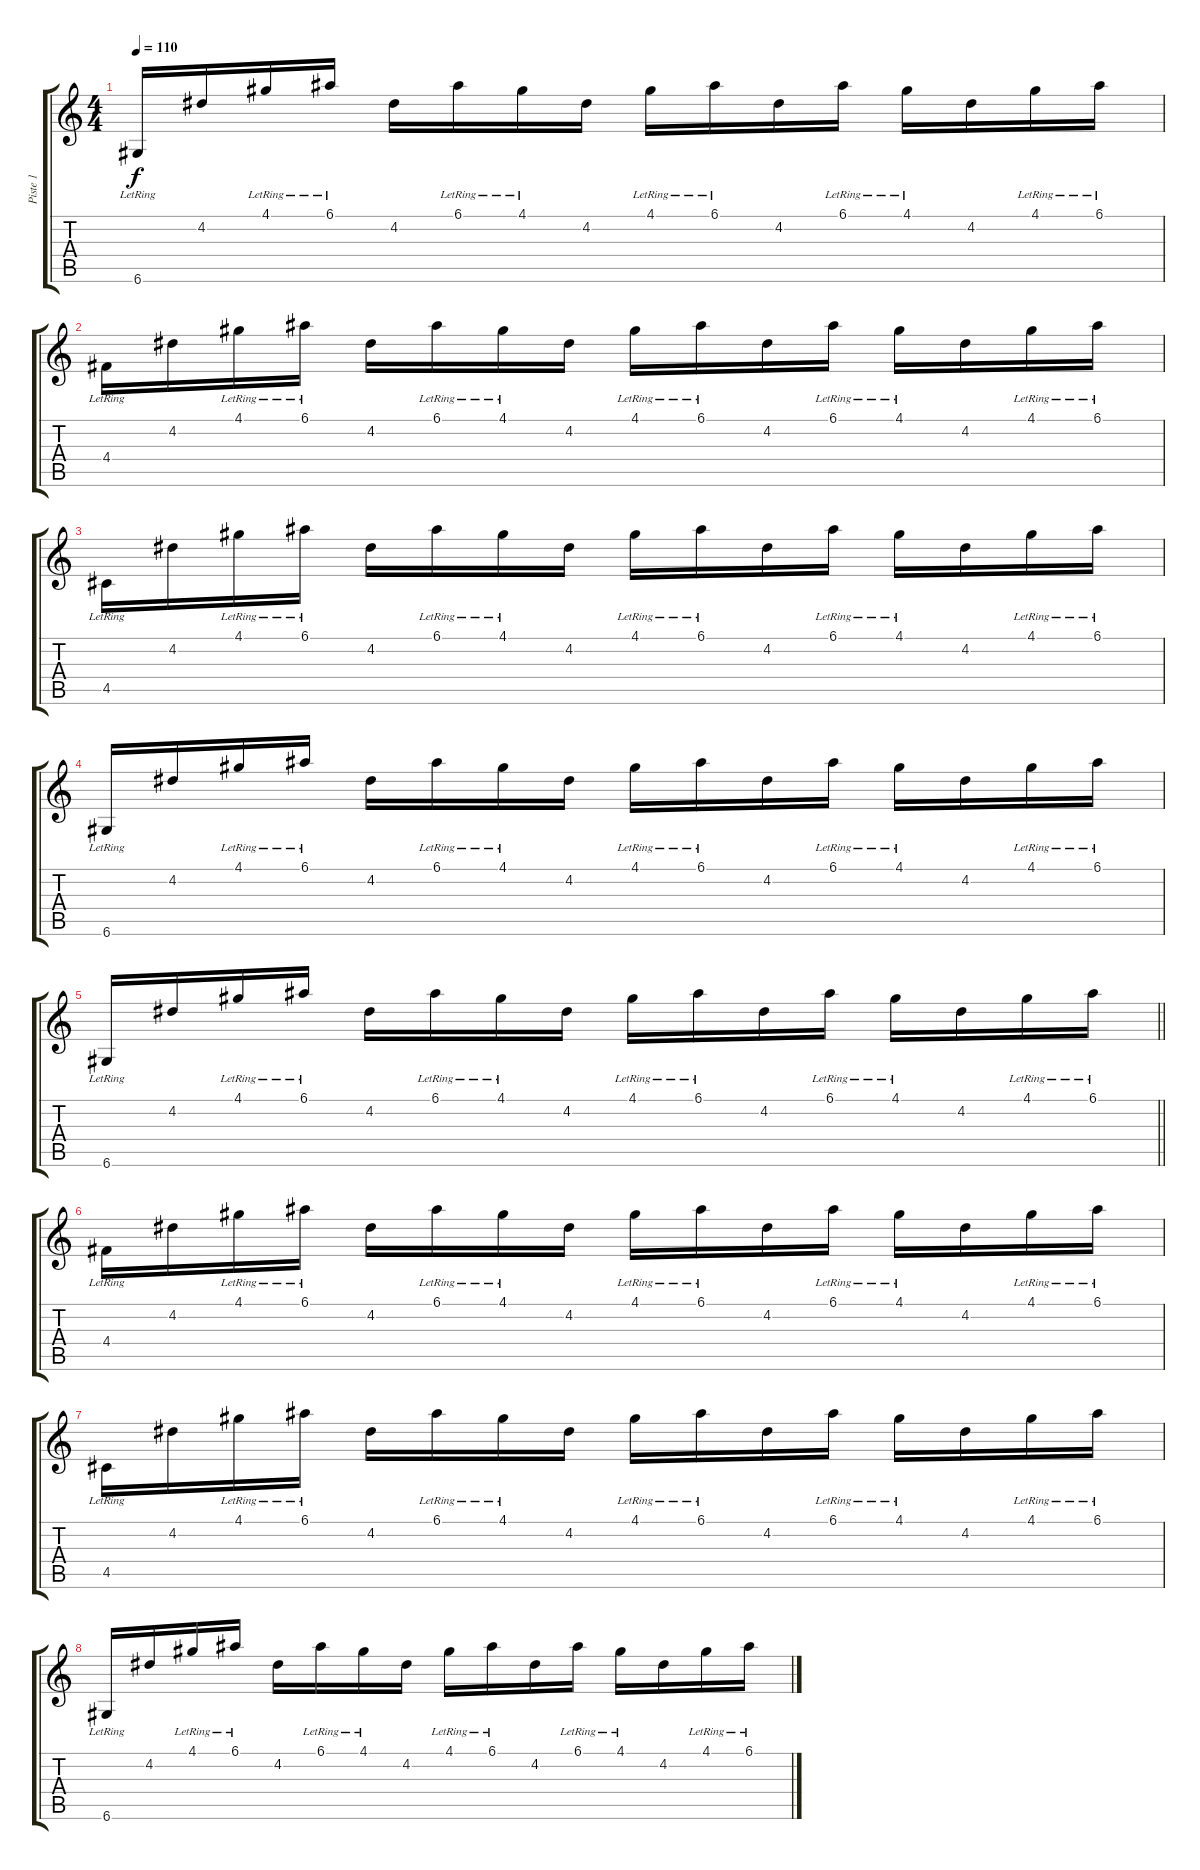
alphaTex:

\track ("Piste 1" "Piste 1") {instrument overdrivenguitar}
\staff {score tabs}
\tuning (E4 B3 G3 D3 A2 D2) {hide}
\ts (4 4)
\tempo 110
\clef g2
\ks c
6.6{lr}.16{dy f} 4.2.16 4.1{lr}.16 6.1{lr}.16 4.2.16 6.1{lr}.16 4.1{lr}.16 4.2.16 4.1{lr}.16 6.1{lr}.16 4.2.16 6.1{lr}.16 4.1{lr}.16 4.2.16 4.1{lr}.16 6.1{lr}.16 |
4.4{lr}.16 4.2.16 4.1{lr}.16 6.1{lr}.16 4.2.16 6.1{lr}.16 4.1{lr}.16 4.2.16 4.1{lr}.16 6.1{lr}.16 4.2.16 6.1{lr}.16 4.1{lr}.16 4.2.16 4.1{lr}.16 6.1{lr}.16 |
4.5{lr}.16 4.2.16 4.1{lr}.16 6.1{lr}.16 4.2.16 6.1{lr}.16 4.1{lr}.16 4.2.16 4.1{lr}.16 6.1{lr}.16 4.2.16 6.1{lr}.16 4.1{lr}.16 4.2.16 4.1{lr}.16 6.1{lr}.16 |
6.6{lr}.16 4.2.16 4.1{lr}.16 6.1{lr}.16 4.2.16 6.1{lr}.16 4.1{lr}.16 4.2.16 4.1{lr}.16 6.1{lr}.16 4.2.16 6.1{lr}.16 4.1{lr}.16 4.2.16 4.1{lr}.16 6.1{lr}.16 |
\barLineRight lightlight
6.6{lr}.16 4.2.16 4.1{lr}.16 6.1{lr}.16 4.2.16 6.1{lr}.16 4.1{lr}.16 4.2.16 4.1{lr}.16 6.1{lr}.16 4.2.16 6.1{lr}.16 4.1{lr}.16 4.2.16 4.1{lr}.16 6.1{lr}.16 |
4.4{lr}.16 4.2.16 4.1{lr}.16 6.1{lr}.16 4.2.16 6.1{lr}.16 4.1{lr}.16 4.2.16 4.1{lr}.16 6.1{lr}.16 4.2.16 6.1{lr}.16 4.1{lr}.16 4.2.16 4.1{lr}.16 6.1{lr}.16 |
4.5{lr}.16 4.2.16 4.1{lr}.16 6.1{lr}.16 4.2.16 6.1{lr}.16 4.1{lr}.16 4.2.16 4.1{lr}.16 6.1{lr}.16 4.2.16 6.1{lr}.16 4.1{lr}.16 4.2.16 4.1{lr}.16 6.1{lr}.16 |
6.6{lr}.16 4.2.16 4.1{lr}.16 6.1{lr}.16 4.2.16 6.1{lr}.16 4.1{lr}.16 4.2.16 4.1{lr}.16 6.1{lr}.16 4.2.16 6.1{lr}.16 4.1{lr}.16 4.2.16 4.1{lr}.16 6.1{lr}.16
